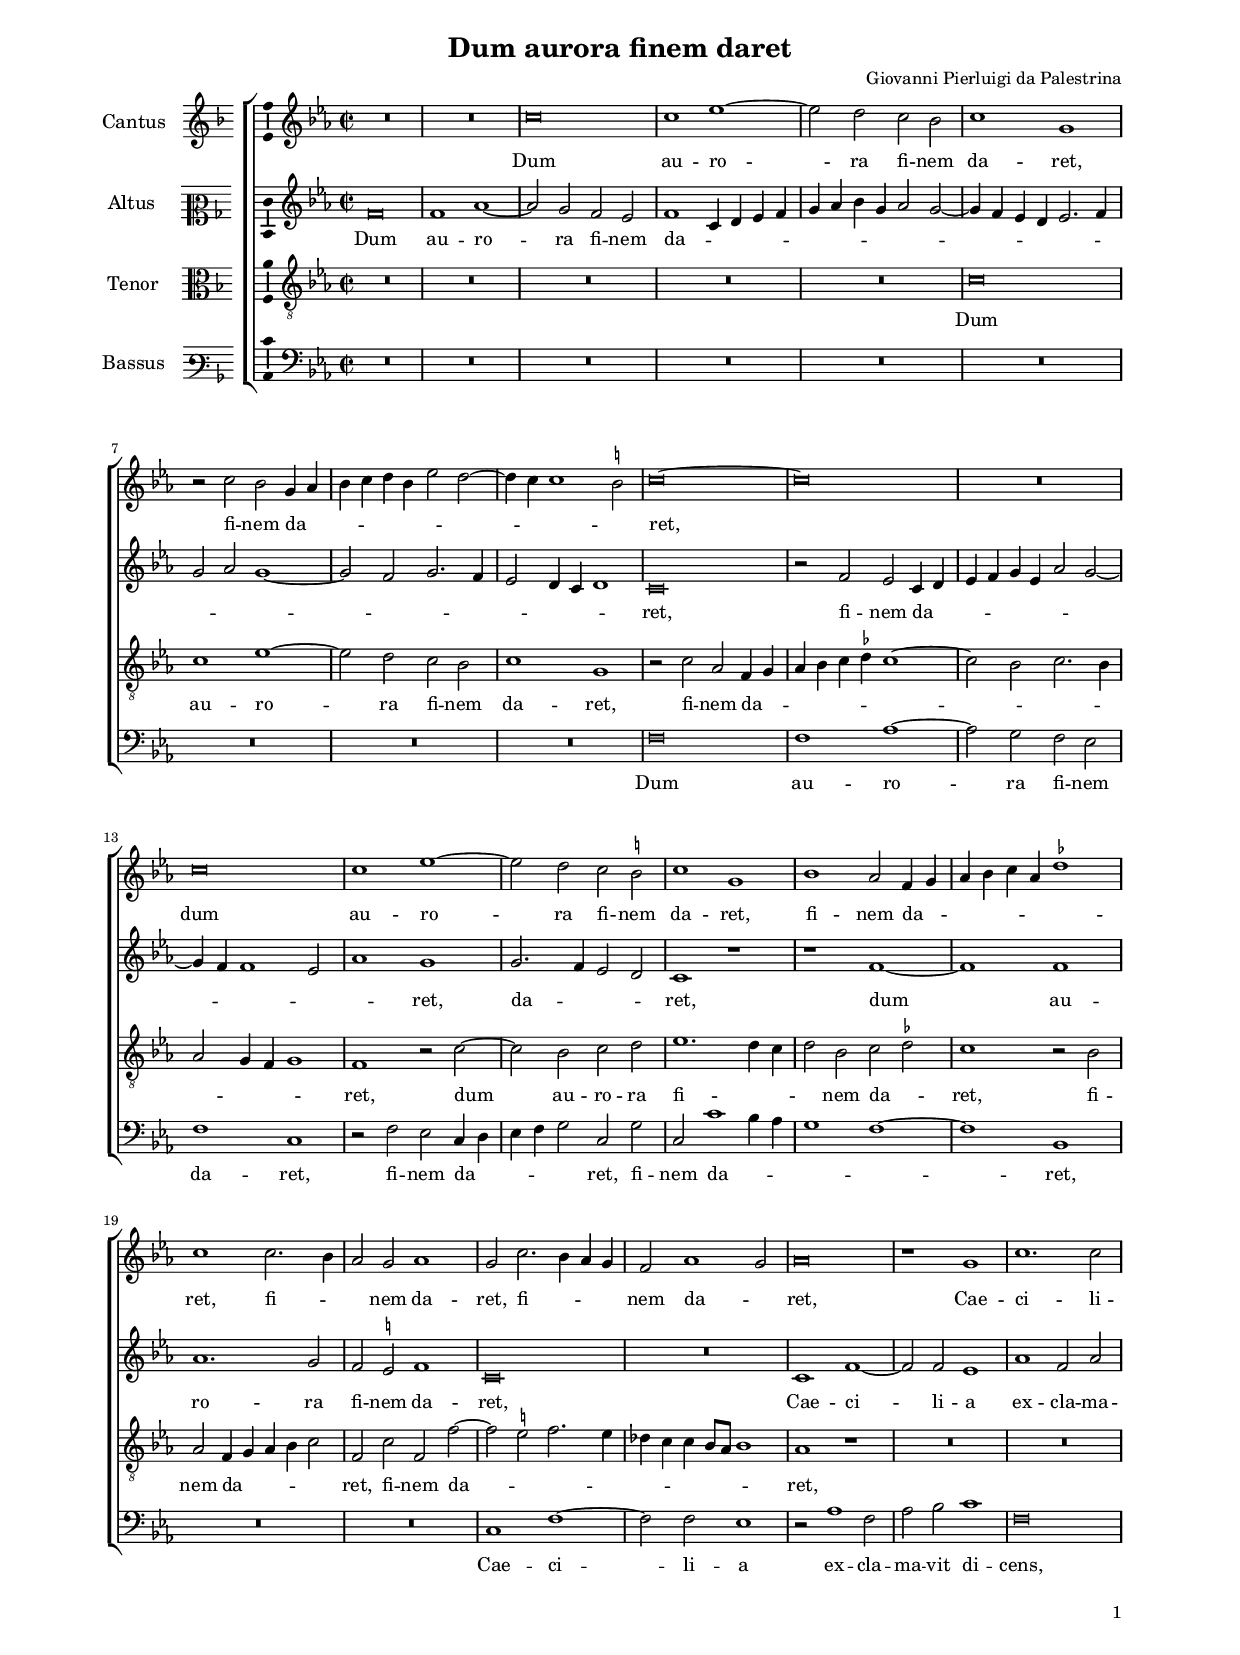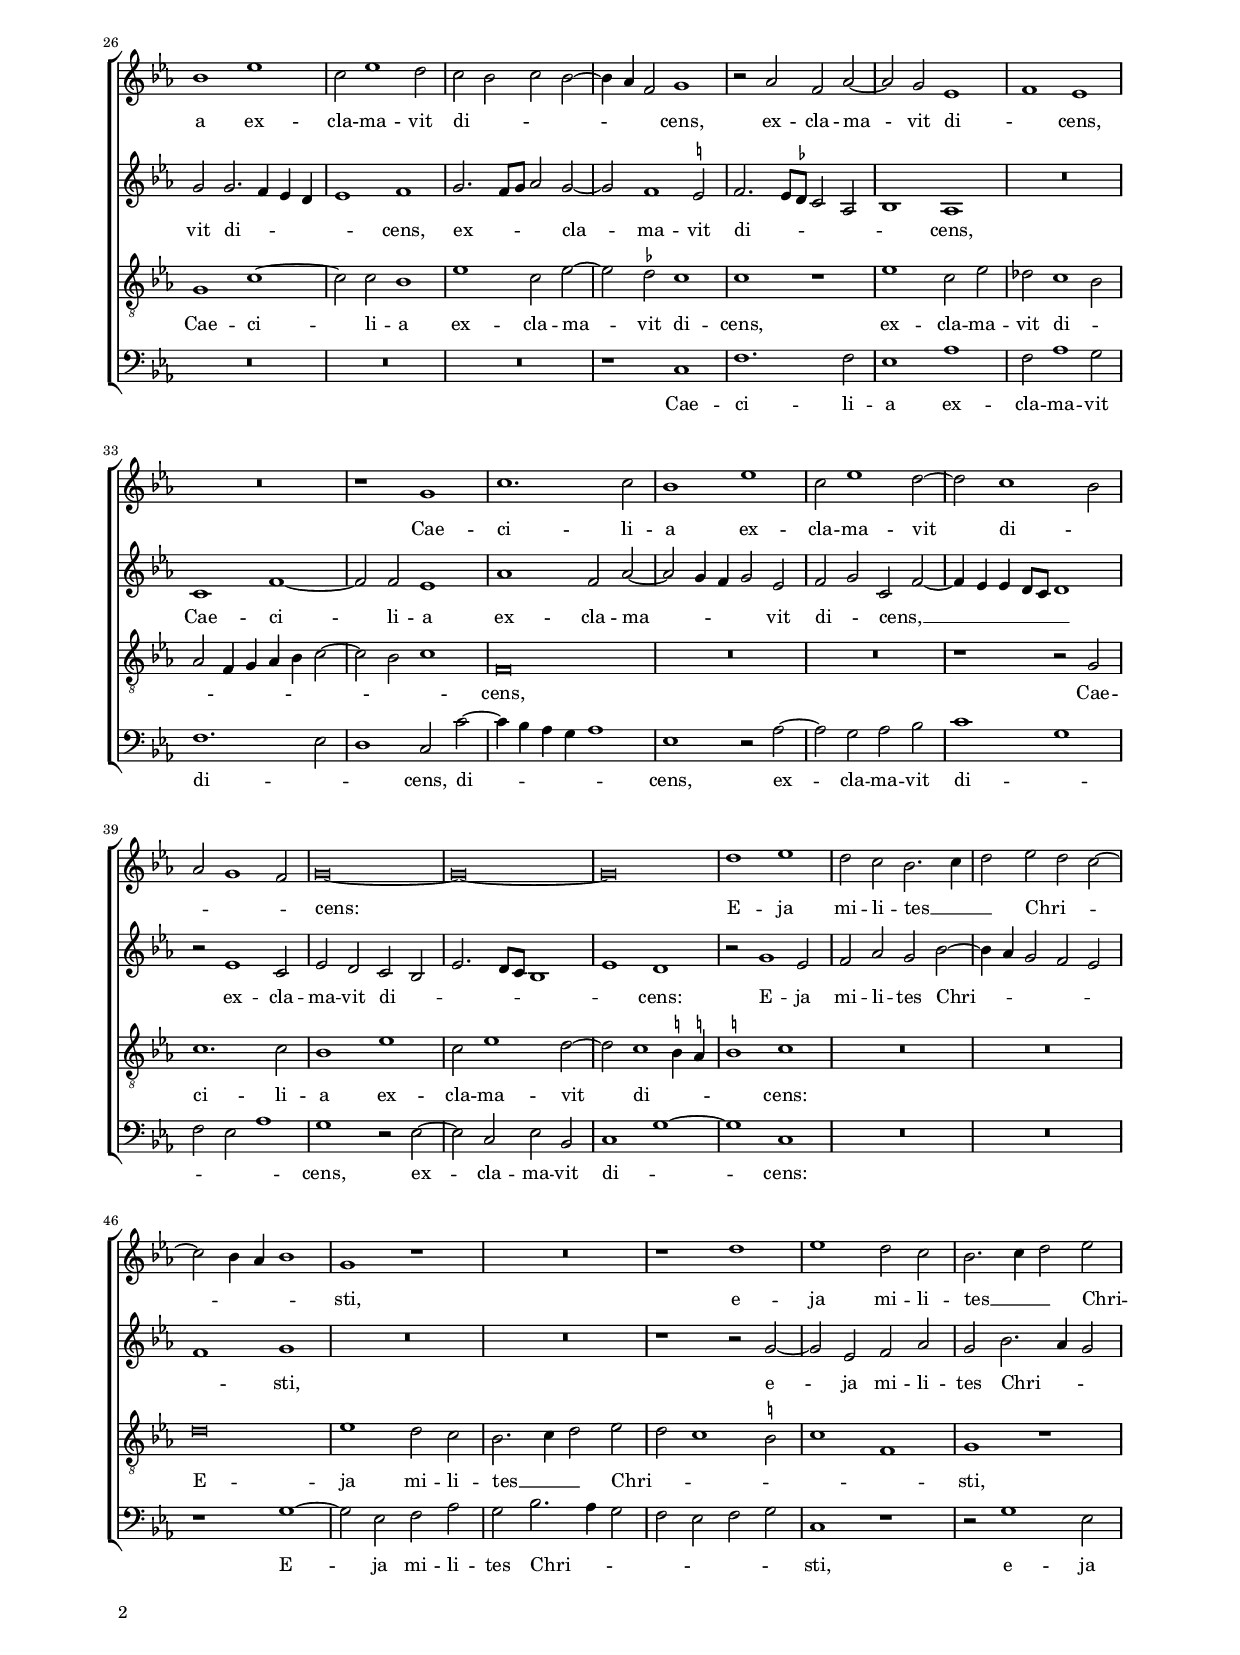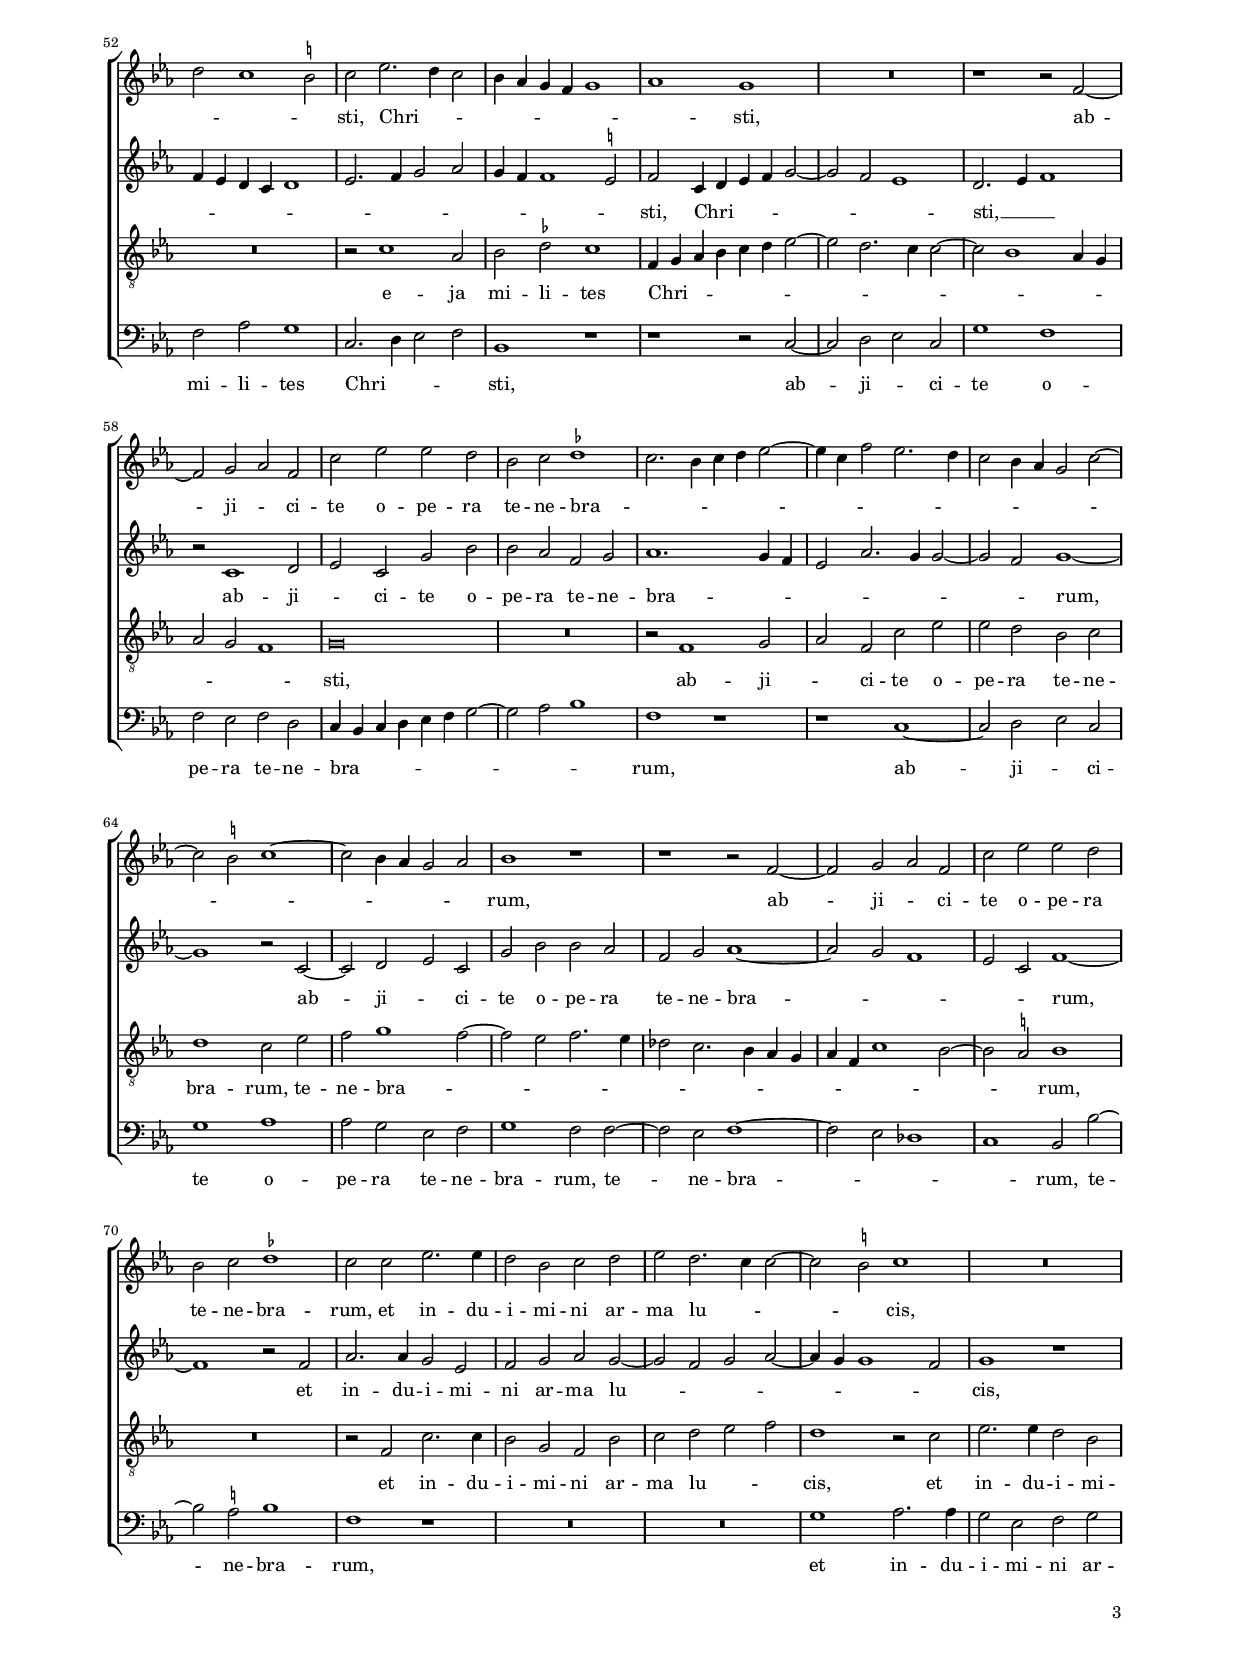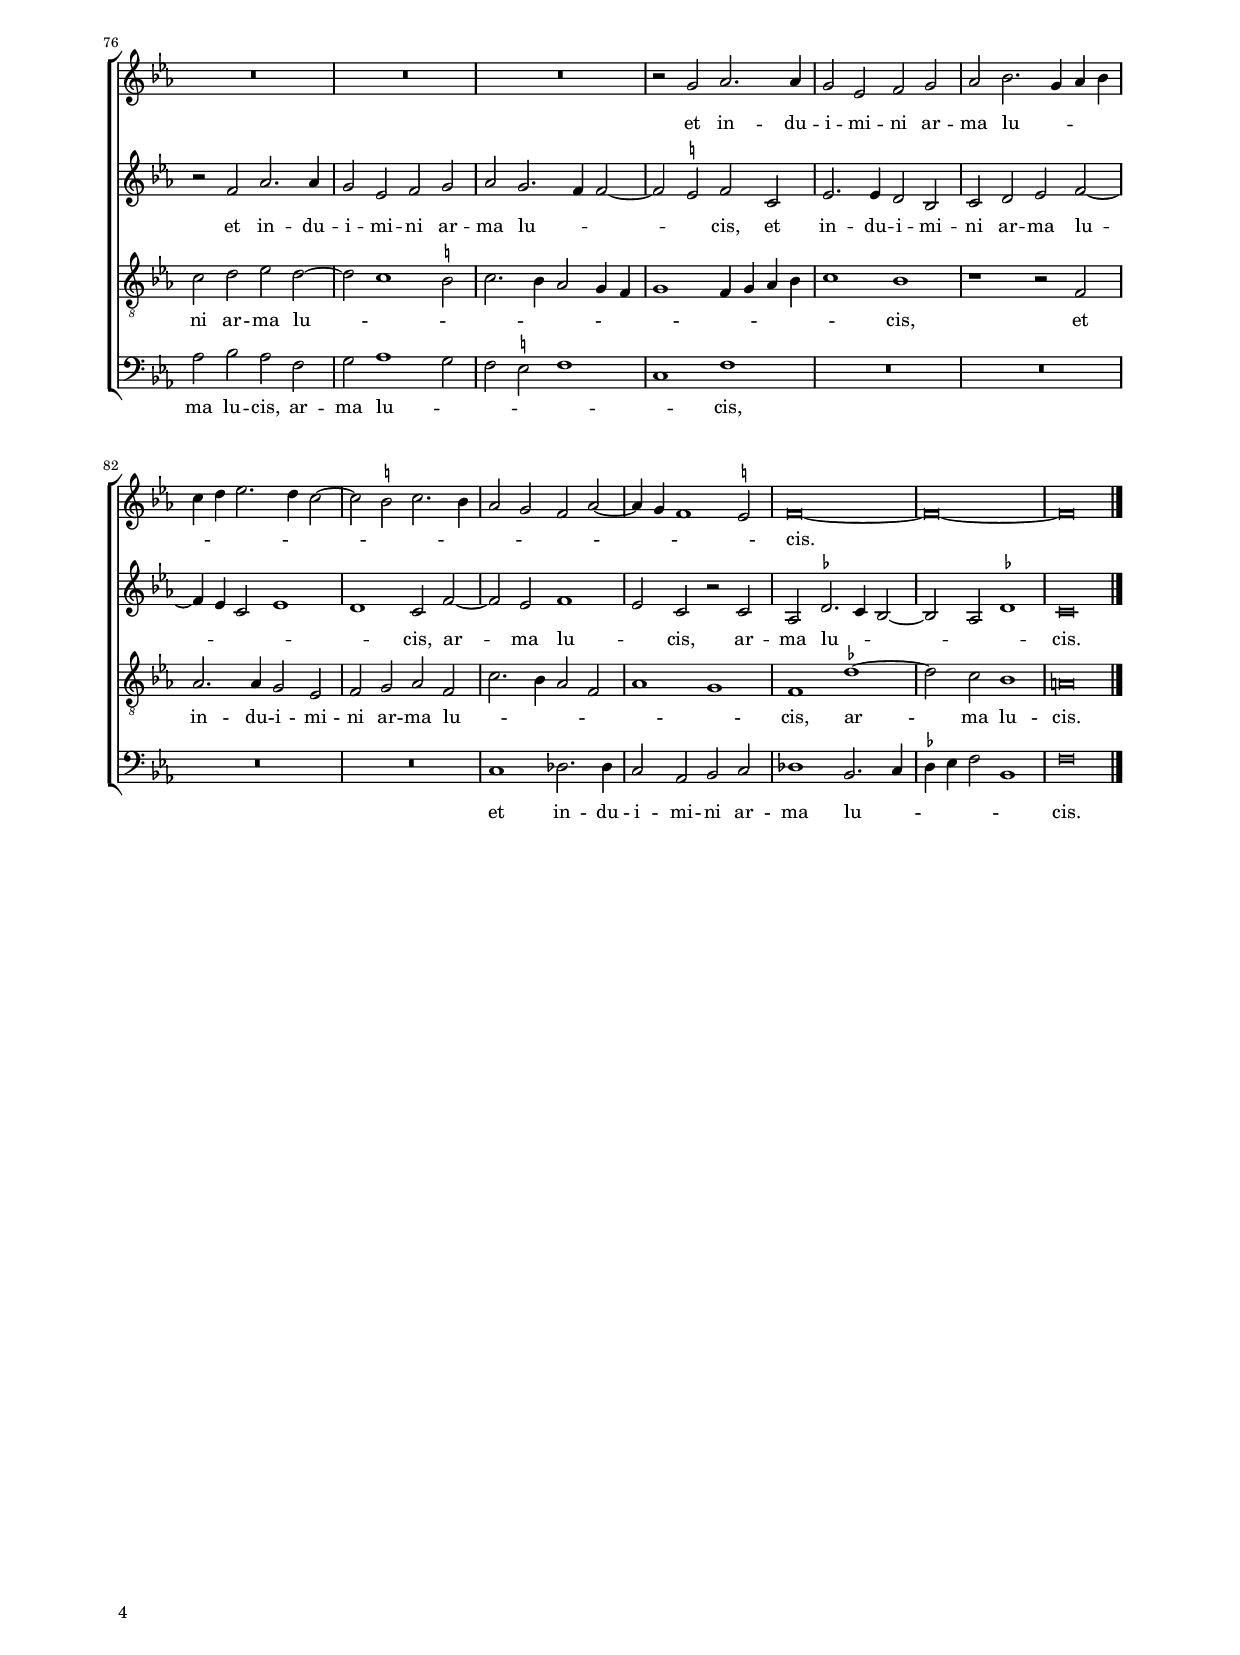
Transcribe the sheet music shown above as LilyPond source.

\header
{
  title="Dum aurora finem daret"
  composer="Giovanni Pierluigi da Palestrina"
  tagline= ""
}

\version "2.20.0"
\language deutsch
#(set-global-staff-size 15)
% #(set-default-paper-size "letter")
#(ly:set-option 'point-and-click #f)

	
global = {
    % \set Staff.autoBeaming = ##f        
	\key f \major
	\time 2/2 \set Score.measureLength = #(ly:make-moment 2/1)
    \set Score.tempoHideNote = ##t
    \tempo 2 = 90
    \skip 1*2*88 \bar "|."
	}

	ficta = { \once \set suggestAccidentals = ##t }
	
	forget = #(define-music-function (music) (ly:music?) #{
		\accidentalStyle forget
		$music
		\accidentalStyle default
		#})
	
\paper
	{
	top-margin = 1.7 \cm
	bottom-margin = 1.1 \cm
	left-margin = 2 \cm
	right-margin = 2 \cm
	ragged-bottom = ##f
	ragged-last-bottom = ##t
	print-page-number = ##f
	system-system-spacing = #'((basic-distance . 16) (minimum-distance . 14) (padding . 6) (strechability . 150))
        oddFooterMarkup=\markup   \fill-line { "" \fromproperty #'page:page-number-string }
        evenFooterMarkup=\markup  \fill-line { \fromproperty #'page:page-number-string "" }
        last-bottom-spacing = #'((basic-distance . 11) (minimum-distance . 7) (padding . 4))
%	systems-per-page = 3
%       page-count = 3        
%	min-systems-per-page = 3
	}


incipitcantus = \markup { \score {
	{
	\set Staff.instrumentName = \markup { \fontsize #1 "Cantus" }
	\key f \major
	\clef violin
	s4 \bar ""
	}
	\layout  {
	raggedright = ##t
	indent = 1.6 \cm
	line-width = 2.2\cm
	\context { \Staff \remove Time_signature_engraver }
	\override Staff.Clef.Y-extent = #'(0 . 0)
	}} \hspace #1 }
	
      
incipitaltus = \markup { \score {
	{
	\set Staff.instrumentName = \markup { \fontsize #1 "Altus" }
	\key f \major
	\clef mezzosoprano
	s4 \bar ""
	}
	\layout  {
	raggedright = ##t
	indent = 1.6 \cm
	line-width = 2.2\cm
	\context { \Staff \remove Time_signature_engraver }
	\override Staff.Clef.Y-extent = #'(0 . 0)
	}} \hspace #1 }


incipittenor = \markup { \score {
	{
	\set Staff.instrumentName = \markup { \fontsize #1 "Tenor" }
	\key f \major
	\clef alto
	s4 \bar ""
	}
	\layout  {
	raggedright = ##t
	indent = 1.6 \cm
	line-width = 2.2\cm
	\context { \Staff \remove Time_signature_engraver }
	\override Staff.Clef.Y-extent = #'(0 . 0)
	}} \hspace #1 }


incipitbassus = \markup { \score {
	{
	\set Staff.instrumentName = \markup { \fontsize #1 "Bassus" }
	\key f \major
	\clef varbaritone
	s4 \bar ""
	}
	\layout  {
	raggedright = ##t
	indent = 1.6 \cm
	line-width = 2.2\cm
	\context { \Staff \remove Time_signature_engraver }
	\override Staff.Clef.Y-extent = #'(0 . 0)
	}} \hspace #1 }


cantus =  \relative c''
	{
	R\breve
	R\breve
	d\breve
	d1 f~
%5
	f2 e d c |
	d1 a \break \noPageBreak
	r2 d c a4 b
	c4 d e c f2 e~
	e4 d d1 \ficta cis2
%10
	d\breve~ |
	d\breve
	R\breve \break \noPageBreak
	d\breve
	d1 f~
%15
	f2 e d \ficta cis |
	d1 a
	c1 b2 g4 a
	b4 c d b \ficta es1 \break \noPageBreak
	d1 d2. c4
%20
	b2 a b1 |
	a2 d2. c4 b a
	g2 b1 a2
	b\breve
	r1 a
%25
    d1. d2 | \pageBreak
	c1 f
	d2 f1 e2
	d2 c d c~
	c4 b g2 a1
%30
	r2 b g b~ |
	b2 a f1
	g1 f \break \noPageBreak
	R\breve
	r1 a
%35
	d1. d2 |
	c1 f
	d2 f1 e2~
	e2 d1 c2 \break \noPageBreak
	b2 a1 g2
%40
	a\breve~ |
	a\breve~
	a\breve
	e'1 f
	e2 d c2. d4
%45
	e2 f e d~ | \break \noPageBreak
	d2 c4 b c1
	a1 r
	R\breve
	r1 e'
%50
	f1 e2 d |
    c2. d4 e2 f \pageBreak
	e2 d1 \ficta cis2
	d2 f2. e4 d2
	c4 b a g a1
%55
	b1 a |
	R\breve
	r1 r2 g~ \break \noPageBreak
	g2 a b g
	d'2 f f e
%60
	c2 d \ficta es1 |
	d2. c4 d e f2~
	f4 d g2 f2. e4
	d2 c4 b a2 d~ \break \noPageBreak
	d2 \ficta cis d1~
%65
	d2 c4 b a2 b |
	c1 r
	r1 r2 g~
	g2 a b g
    d'2 f f e \break \noPageBreak
%70
	c2 d \ficta es1 |
	d2 d f2. f4
	e2 c d e
	f2 e2. d4 d2~
	d2 \ficta cis d1
%75
    R\breve | \pageBreak
	R\breve
	R\breve
	R\breve
	r2 a b2. b4
%80
	a2 f g a |
	b2 c2. a4 b c
	d4 e f2. e4 d2~
	d2 \ficta cis d2. \forget c4
	b2 a g b~
%85
	b4 a g1 \ficta fis2 |
	g\breve~
	g\breve~
	g\breve |
	}


altus =  \relative c'
    {
	g'\breve
	g1 b~
	b2 a g f
	g1 d4 e f g
%5
	a4 b c a b2 a~ |
	a4 g f e f2. g4
	a2 b a1~
	a2 g a2. g4
	f2 e4 d e1
%10
	d\breve |
	r2 g f d4 e
	f4 g a f b2 a~
	a4 g g1 f2
	b1 a
%15
	a2. g4 f2 e |
	d1 r
	r1 g~
	g1 g
	b1. a2
%20
	g2 \ficta fis g1 |
	d\breve
	R\breve
	d1 g~
	g2 g f1
%25
	b1 g2 b |
	a2 a2. g4 f e
	f1 g
	a2. g8 a b2 a~
	a2 g1 \ficta fis2
%30
	g2. f8 \ficta es d2 b |
	c1 b
	R\breve
	d1 g~
	g2 g f1
%35
	b1 g2 b~
	b2 a4 g a2 f
	g2 a d, g~
	g4 f f e8 d e1
	r2 f1 d2
%40
	f2 e d c |
	f2. e8 d c1
	f1 e
	r2 a1 f2
	g2 b a c~
%45
	c4 b a2 g f |
	g1 a
	R\breve
	R\breve
	r1 r2 a~
%50
	a2 f g b |
	a2 c2. b4 a2
	g4 f e d e1
	f2. g4 a2 b
	a4 g g1 \ficta fis2
%55
	g2 d4 e f g a2~ |
	a2 g f1
	e2. f4 g1
	r2 d1 e2
	f2 d a' c
%60
	c2 b g a |
	b1. a4 g
	f2 b2. a4 a2~
	a2 g a1~
	a1 r2 d,~
%65
	d2 e f d |
	a'2 c c b
	g2 a b1~
	b2 a g1
	f2 d g1~
%70
	g1 r2 g |
	b2. b4 a2 f
	g2 a b a~
	a2 g a b~
	b4 a a1 g2
%75
	a1 r |
	r2 g b2. b4
	a2 f g a
	b2 a2. g4 g2~
	g2 \ficta fis g d
%80
	f2. f4 e2 c |
	d2 e f g~
	g4 f d2 f1
	e1 d2 g~
	g2 f g1
%85
	f2 d r d |
	b2 \ficta es2. d4 c2~
	c2 b \ficta es1
	d\breve |
	}


tenor =  \relative c'
	{
	R\breve
	R\breve
	R\breve
	R\breve
%5
	R\breve |
	d\breve
	d1 f~
	f2 e d c
	d1 a
%10
	r2 d b g4 a |
	b4 c d \ficta es d1~
	d2 c d2. c4
	b2 a4 g a1
	g1 r2 d'~
%15
	d2 c d e |
	f1. e4 d
	e2 c d \ficta es
	d1 r2 c
	b2 g4 a b c d2
%20
	g,2 d' g, g'~ |
	g2 \ficta fis g2. \forget f4
	es4 d d c8 b c1
	b1 r
	R\breve
%25
	R\breve |
	a1 d~
	d2 d c1
	f1 d2 f~
	f2 \ficta es d1
%30
	d1 r |
	f1 d2 f
	es2 d1 c2
	b2 g4 a b c d2~
	d2 c d1
%35
	g,\breve |
	R\breve
	R\breve
	r1 r2 a
	d1. d2
%40
	c1 f |
	d2 f1 e2~
	e2 d1 \ficta cis4 \ficta h
	\ficta cis1 d
	R\breve
%45
	R\breve |
	e\breve
	f1 e2 d
	c2. d4 e2 f
	e2 d1 \ficta cis2
%50
	d1 g, |
	a1 r
	R\breve
	r2 d1 b2
	c2 \ficta es d1
%55
	g,4 a b c d e f2~ |
	f2 e2. d4 d2~
	d2 c1 b4 a
	b2 a g1
	a\breve
%60
	R\breve |
	r2 g1 a2
	b2 g d' f
	f2 e c d
	e1 d2 f
%65
	g2 a1 g2~ |
	g2 f g2. f4
	es2 d2. c4 b a
	b4 g d'1 c2~
	c2 \ficta h c1
%70
	R\breve |
	r2 g d'2. d4
	c2 a g c
	d2 e f g
	e1 r2 d
%75
	f2. f4 e2 c |
	d2 e f e~
	e2 d1 \ficta cis2
	d2. c4 b2 a4 g
	a1 g4 a b c
%80
	d1 c |
	r1 r2 g
	b2. b4 a2 f
	g2 a b g
	d'2. c4 b2 g
%85
	b1 a |
	g1 \ficta es'~
	\ficta es2 d c1
	h\breve |
	}


bassus  =  \relative c
	{
	R\breve
	R\breve
	R\breve
	R\breve
%5
	R\breve |
	R\breve
	R\breve
	R\breve
	R\breve
%10
	g'\breve |
	g1 b~
	b2 a g f
	g1 d
	r2 g f d4 e
%15
	f4 g a2 d, a' |
	d,2 d'1 c4 b
	a1 g~
	g1 c,
	R\breve
%20
	R\breve |
	d1 g~
	g2 g f1
	r2 b1 g2
	b2 c d1
%25
	g,\breve |
	R\breve
	R\breve
	R\breve
	r1 d
%30
	g1. g2 |
	f1 b
	g2 b1 a2
	g1. f2
	e1 d2 d'~
%35
	d4 c b a b1 |
	f1 r2 b~
	b2 a b c
	d1 a
	g2 f b1
%40
	a1 r2 f~ |
	f2 d f c
	d1 a'~
	a1 d,
	R\breve
%45
	R\breve |
	r1 a'~
	a2 f g b
	a2 c2. b4 a2
	g2 f g a
%50
	d,1 r |
	r2 a'1 f2
	g2 b a1
	d,2. e4 f2 g
	c,1 r
%55
	r1 r2 d~ |
	d2 e f d
	a'1 g
	g2 f g e
	d4 c d e f g a2~
%60
	a2 b c1 |
	g1 r
	r1 d~
	d2 e f d
	a'1 b
%65
	b2 a f g |
	a1 g2 g~
	g2 f g1~
	g2 f es1
	d1 c2 c'~
%70
	c2 \ficta h c1 |
	g1 r
	R\breve
	R\breve
	a1 b2. b4
%75
	a2 f g a |
	b2 c b g
	a2 b1 a2
	g2 \ficta fis g1
	d1 g
%80
	R\breve |
	R\breve
	R\breve
	R\breve
	d1 es2. es4
%85
	d2 b c d |
	es1 c2. d4
	\ficta es4 f g2 c,1
	g'\breve |
	}

lyricscantus = \lyricmode {
	Dum au -- ro -- ra fi -- nem da -- ret,
    fi -- nem da -- _ _ _ _ _ _ _ _ _ _ ret,
    dum au -- ro -- ra fi -- nem da -- ret,
    fi -- nem da -- _ _ _ _ _ _ ret,
    fi -- _ _ nem da -- ret,
    fi -- _ _ _ nem da -- _ ret,
    Cae -- ci -- li -- a ex -- cla -- ma -- vit di -- _ _ _ _ _ cens,
    ex -- cla -- ma -- vit di -- _ cens,
    Cae -- ci -- li -- a ex -- cla -- ma -- vit di -- _ _ _ _ cens:
    E -- ja mi -- li -- tes __ _ _ Chri -- _ _ _ _ _ sti,
    e -- ja mi -- li -- tes __ _ _ Chri -- _ _ _ sti,
    Chri -- _ _ _ _ _ _ _ _ sti,
    ab -- ji -- _ ci -- te o -- pe -- ra te -- ne -- bra -- _ _ _ _ _ _ _ _ _ _ _ _ _ _ _ _ _ _ _ _ rum,
    ab -- ji -- _ ci -- te o -- pe -- ra te -- ne -- bra -- rum,
    et in -- du -- i -- mi -- ni ar -- ma lu -- _ _ _ cis,
    et in -- du -- i -- mi -- ni ar -- ma lu -- _ _ _ _ _ _ _ _ _ _ _ _ _ _ _ _ _ _ cis.
	}


lyricsaltus = \lyricmode {
	Dum au -- ro -- ra fi -- nem da -- _ _ _ _ _ _ _ _ _ _ _ _ _ _ _ _ _ _ _ _ _ _ _ _ _ ret,
    fi -- nem da -- _ _ _ _ _ _ _ _ _ _ _ ret,
    da -- _ _ _ ret,
    dum au -- ro -- ra fi -- nem da -- ret,
    Cae -- ci -- li -- a ex -- cla -- ma -- vit di -- _ _ _ _ cens,
    ex -- _ _ _ cla -- ma -- vit di -- _ _ _ _ _ cens,
    Cae -- ci -- li -- a ex -- cla -- ma -- _ _ _ vit di -- _ cens, __ _ _ _ _ _ _
    ex -- cla -- ma -- vit di -- _ _ _ _ _ _ cens:
    E -- ja mi -- li -- tes Chri -- _ _ _ _ _ sti,
    e -- ja mi -- li -- tes Chri -- _ _ _ _ _ _ _ _ _ _ _ _ _ _ _ sti,
    Chri -- _ _ _ _ _ _ sti, __ _ _
    ab -- ji -- _ ci -- te o -- pe -- ra te -- ne -- bra -- _ _ _ _ _ _ _ rum,
    ab -- ji -- _ ci -- te o -- pe -- ra te -- ne -- bra -- _ _ _ _ rum,
    et in -- du -- i -- mi -- ni ar -- ma lu -- _ _ _ _ _ _ cis,
    et in -- du -- i -- mi -- ni ar -- ma lu -- _ _ _ cis,
    et in -- du -- i -- mi -- ni ar -- ma lu -- _ _ _ _ cis,
    ar -- ma lu -- _ cis,
    ar -- ma lu -- _ _ _ _ cis.
	}


lyricstenor = \lyricmode {
	Dum au -- ro -- ra fi -- nem da -- ret,
    fi -- nem da -- _ _ _ _ _ _ _ _ _ _ _ _ _ ret,
    dum au -- ro -- ra fi -- _ _ _ nem da -- _ ret,
    fi -- nem da -- _ _ _ _ ret,
    fi -- nem da -- _ _ _ _ _ _ _ _ _ ret,
    Cae -- ci -- li -- a ex -- cla -- ma -- vit di -- cens,
    ex -- cla -- ma -- vit di -- _ _ _ _ _ _ _ _ _ cens,
    Cae -- ci -- li -- a ex -- cla -- ma -- vit di -- _ _ _ cens:
    E -- ja mi -- li -- tes __ _ _ Chri -- _ _ _ _ _ sti,
    e -- ja mi -- li -- tes Chri -- _ _ _ _ _ _ _ _ _ _ _ _ _ _ _ sti,
    ab -- ji -- _ ci -- te o -- pe -- ra te -- ne -- bra -- rum,
    te -- ne -- bra -- _ _ _ _ _ _ _ _ _ _ _ _ _ _ rum,
    et in -- du -- i -- mi -- ni ar -- ma lu -- _ _ cis,
    et in -- du -- i -- mi -- ni ar -- ma lu -- _ _ _ _ _ _ _ _ _ _ _ _ _ cis,
    et in -- du -- i -- mi -- ni ar -- ma lu -- _ _ _ _ _ _ cis,
    ar -- ma lu -- cis.
	}


lyricsbassus = \lyricmode {
	Dum au -- ro -- ra fi -- nem da -- ret,
    fi -- nem da -- _ _ _ _ ret,
    fi -- nem da -- _ _ _ _ ret,
    Cae -- ci -- li -- a ex -- cla -- ma -- vit di -- cens,
    Cae -- ci -- li -- a ex -- cla -- ma -- vit di -- _ _ cens,
    di -- _ _ _ _ cens,
    ex -- cla -- ma -- vit di -- _ _ _ _ cens,
    ex -- cla -- ma -- vit di -- _ cens:
    E -- ja mi -- li -- tes Chri -- _ _ _ _ _ _ sti,
    e -- ja mi -- li -- tes Chri -- _ _ _ sti,
    ab -- ji -- _ ci -- te o -- pe -- ra te -- ne -- bra -- _ _ _ _ _ _ _ _ rum,
    ab -- ji -- _ ci -- te o -- pe -- ra te -- ne -- bra -- rum,
    te -- ne -- bra -- _ _ _ rum,
    te -- ne -- bra -- rum,
    et in -- du -- i -- mi -- ni ar -- ma lu -- cis,
    ar -- ma lu -- _ _ _ _ _ cis,
    et in -- du -- i -- mi -- ni ar -- ma lu -- _ _ _ _ _ cis.
	}


\score
{  
	\transpose f es {
	\new ChoirStaff \with { \override StaffGrouper.staff-staff-spacing.basic-distance = #12 }
	<<

	\new Staff << \global
	\new Voice="v1" {
		\set Staff.instrumentName=\incipitcantus
        %       \set Staff.instrumentName="S"
		\set Staff.midiInstrument = "reed organ"
		\clef "violin"
		\cantus }
	\new Lyrics \lyricsto "v1" {\lyricscantus }
	>>


	\new Staff << \global
	\new Voice="v2" {
		\set Staff.instrumentName=\incipitaltus
        %       \set Staff.instrumentName="A"
		\set Staff.midiInstrument = "reed organ"
        \clef "violin" % "G_8"
		\altus}
	\new Lyrics \lyricsto "v2" {\lyricsaltus }
	>>


	\new Staff << \global
	\new Voice="v3" {
		\set Staff.instrumentName=\incipittenor
        %       \set Staff.instrumentName="T"
		\set Staff.midiInstrument = "reed organ"
		\clef "G_8"
		\tenor }
	\new Lyrics \lyricsto "v3" {\lyricstenor }
	>>


	\new Staff << \global
	\new Voice="v4" {
		\set Staff.instrumentName=\incipitbassus
        %       \set Staff.instrumentName="B"
		\set Staff.midiInstrument = "reed organ"
		\clef "bass" 
		\bassus }
	\new Lyrics \lyricsto "v4" {\lyricsbassus}
	>>

	>>
	} % transpose

	\layout
	{
	indent = 2.3 \cm
	\context { \Lyrics \override VerticalAxisGroup.nonstaff-relatedstaff-spacing.padding = #1.4 }
%	\context { \Lyrics \override LyricText.font-size = #1 }
	\context { \Staff \override TimeSignature.break-visibility = #end-of-line-invisible }
    \context { \Staff \consists "Ambitus_engraver" }
%	\context { \Voice \override Slur.transparent = ##t }
	\context { \Score \override BarNumber.padding = #2 }
	\context { \Voice \override NoteHead.style = #'baroque }
	}

\midi
	{
	}
	
}


% EOF
